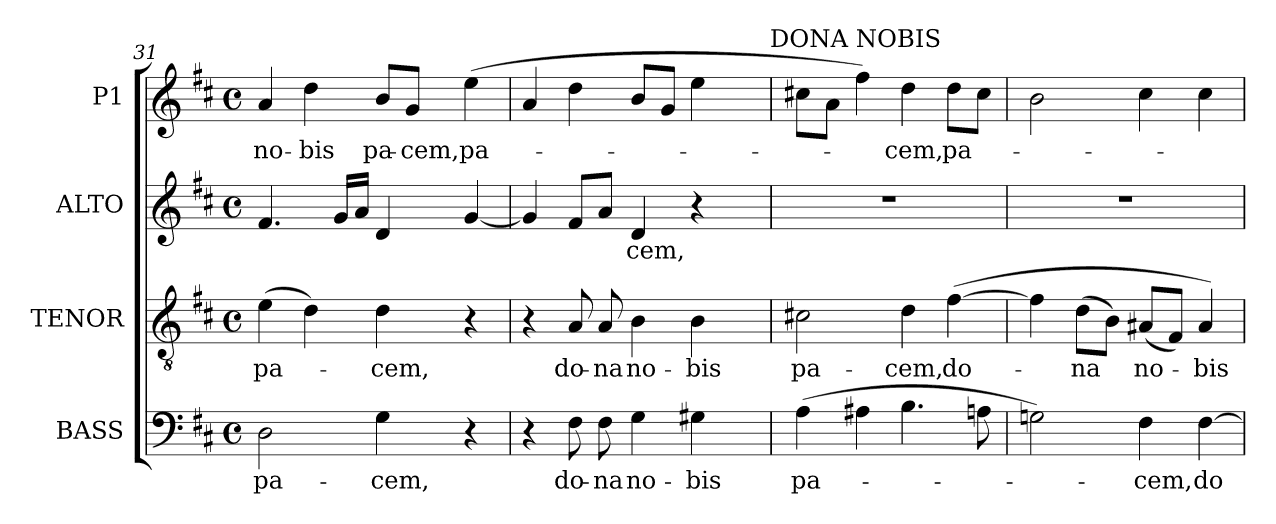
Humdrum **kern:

**kern	**text	**kern	**text	**kern	**text	**kern	**text
*part4	*part4	*part3	*part3	*part2	*part2	*part1	*part1
*staff4	*staff4	*staff3	*staff3	*staff2	*staff2	*staff1	*staff1
*I"BASS	*	*I"TENOR	*	*I"ALTO	*	*I"P1	*
!!LO:PB:g=z
*clefF4	*	*clefGv2	*	*clefG2	*	*clefG2	*
*	*	*ITrd7c12	*	*	*	*	*
*k[f#c#]	*	*k[f#c#]	*	*k[f#c#]	*	*k[f#c#]	*
*D:	*	*D:	*	*D:	*	*D:	*
*M4/4	*	*M4/4	*	*M4/4	*	*M4/4	*
*met(c)	*	*met(c)	*	*met(c)	*	*met(c)	*
=31	=31	=31	=31	=31	=31	=31	=31
!	!LO:LY:b:color=#000000	!	!	!	!	!	!
!	!	!	!LO:LY:b:color=#000000	!	!	!	!
!	!	!	!	!	!	!	!LO:LY:b:color=#000000
2Di\	pa-	(4Ei\	pa-	4.f#i/	.	4ai/	no-
!	!	!	!	!	!	!	!LO:LY:b:color=#000000
.	.	4Di\)	.	.	.	4ddi\	-bis
.	.	.	.	16gi/LL	.	.	.
.	.	.	.	16ai/JJ	.	.	.
!	!LO:LY:b:color=#000000	!	!	!	!	!	!
!	!	!	!LO:LY:b:color=#000000	!	!	!	!
!	!	!	!	!	!	!	!LO:LY:b:color=#000000
4Gi\	-cem,	4Di\	-cem,	4di/	.	8bi/L	pa-
!	!	!	!	!	!	!	!LO:LY:b:color=#000000
.	.	.	.	.	.	8gi/J	-cem,
!	!	!	!	!	!	!	!LO:LY:b:color=#000000
4r	.	4r	.	[4gi/	.	(4eei\	pa-
=32	=32	=32	=32	=32	=32	=32	=32
*	*	*	*	*	*	*^	*
4r	.	4r	.	4gi/]	.	4ai/	2ryy	.
!	!LO:LY:b:color=#000000	!	!	!	!	!	!	!
!	!	!	!LO:LY:b:color=#000000	!	!	!	!	!
8F#i\	do-	8AAi/	do-	8f#i/L	.	4ddi\	.	.
!	!LO:LY:b:color=#000000	!	!	!	!	!	!	!
!	!	!	!LO:LY:b:color=#000000	!	!	!	!	!
8F#i\	-na	8AAi/	-na	8ai/J	.	.	.	.
!	!LO:LY:b:color=#000000	!	!	!	!	!	!	!
!	!	!	!LO:LY:b:color=#000000	!	!	!	!	!
!	!	!	!	!	!LO:LY:b:color=#000000	!	!	!
4Gi\	no-	4BBi\	no-	4di/	-cem,	8bi/L	4ryy	.
.	.	.	.	.	.	8gi/J	.	.
!	!LO:LY:b:color=#000000	!	!	!	!	!	!	!
!	!	!	!LO:LY:b:color=#000000	!	!	!	!	!
4G#Xi\	-bis	4BBi\	-bis	4r	.	4eei\	8ryy	.
.	.	.	.	.	.	.	16ryy	.
.	.	.	.	.	.	.	32ryy	.
.	.	.	.	.	.	.	64ryy	.
.	.	.	.	.	.	.	128...ryy	.
!	!	!	!	!	!	!	!LO:TX:a:t=DONA NOBIS	!
.	.	.	.	.	.	.	1024ryy	.
*	*	*	*	*	*	*v	*v	*
=33	=33	=33	=33	=33	=33	=33	=33
*	*	*	*	*	*	*^	*
!	!LO:LY:b:color=#000000	!	!	!	!	!	!	!
*	*	*	*	*	*	*v	*v	*
*	*	*	*	*	*	*^	*
!	!	!	!LO:LY:b:color=#000000	!	!	!	!	!
*	*	*	*	*	*	*v	*v	*
(4Ai\	pa-	2C#Xi\	pa-	1r	.	8cc#Xi\L	.
.	.	.	.	.	.	8ai\J	.
4A#Xi\	.	.	.	.	.	4ff#i\)	.
!	!	!	!LO:LY:b:color=#000000	!	!	!	!
!	!	!	!	!	!	!	!LO:LY:b:color=#000000
4.Bi\	.	4Di\	-cem,	.	.	4ddi\	-cem,
!	!	!	!LO:LY:b:color=#000000	!	!	!	!
!	!	!	!	!	!	!	!LO:LY:b:color=#000000
.	.	([4F#i\	do-	.	.	8ddi\L	pa-
8Ani\	.	.	.	.	.	8cc#i\J	.
=34	=34	=34	=34	=34	=34	=34	=34
2Gni\)	.	4F#i\]	.	1r	.	2bi\	.
!	!	!	!LO:LY:b:color=#000000	!	!	!	!
.	.	(8Di\L	-na	.	.	.	.
.	.	8BBi\J)	.	.	.	.	.
!	!LO:LY:b:color=#000000	!	!	!	!	!	!
!	!	!	!LO:LY:b:color=#000000	!	!	!	!
4F#i\	-cem,	(8AA#Xi/L	no-	.	.	4cc#i\	.
.	.	8FF#i/J)	.	.	.	.	.
!	!LO:LY:b:color=#000000	!	!	!	!	!	!
!	!	!	!LO:LY:b:color=#000000	!	!	!	!
[4F#i\	do-	4AA#i/)	-bis	.	.	4cc#i\	.
=	=	=	=	=	=	=	=
*-	*-	*-	*-	*-	*-	*-	*-
